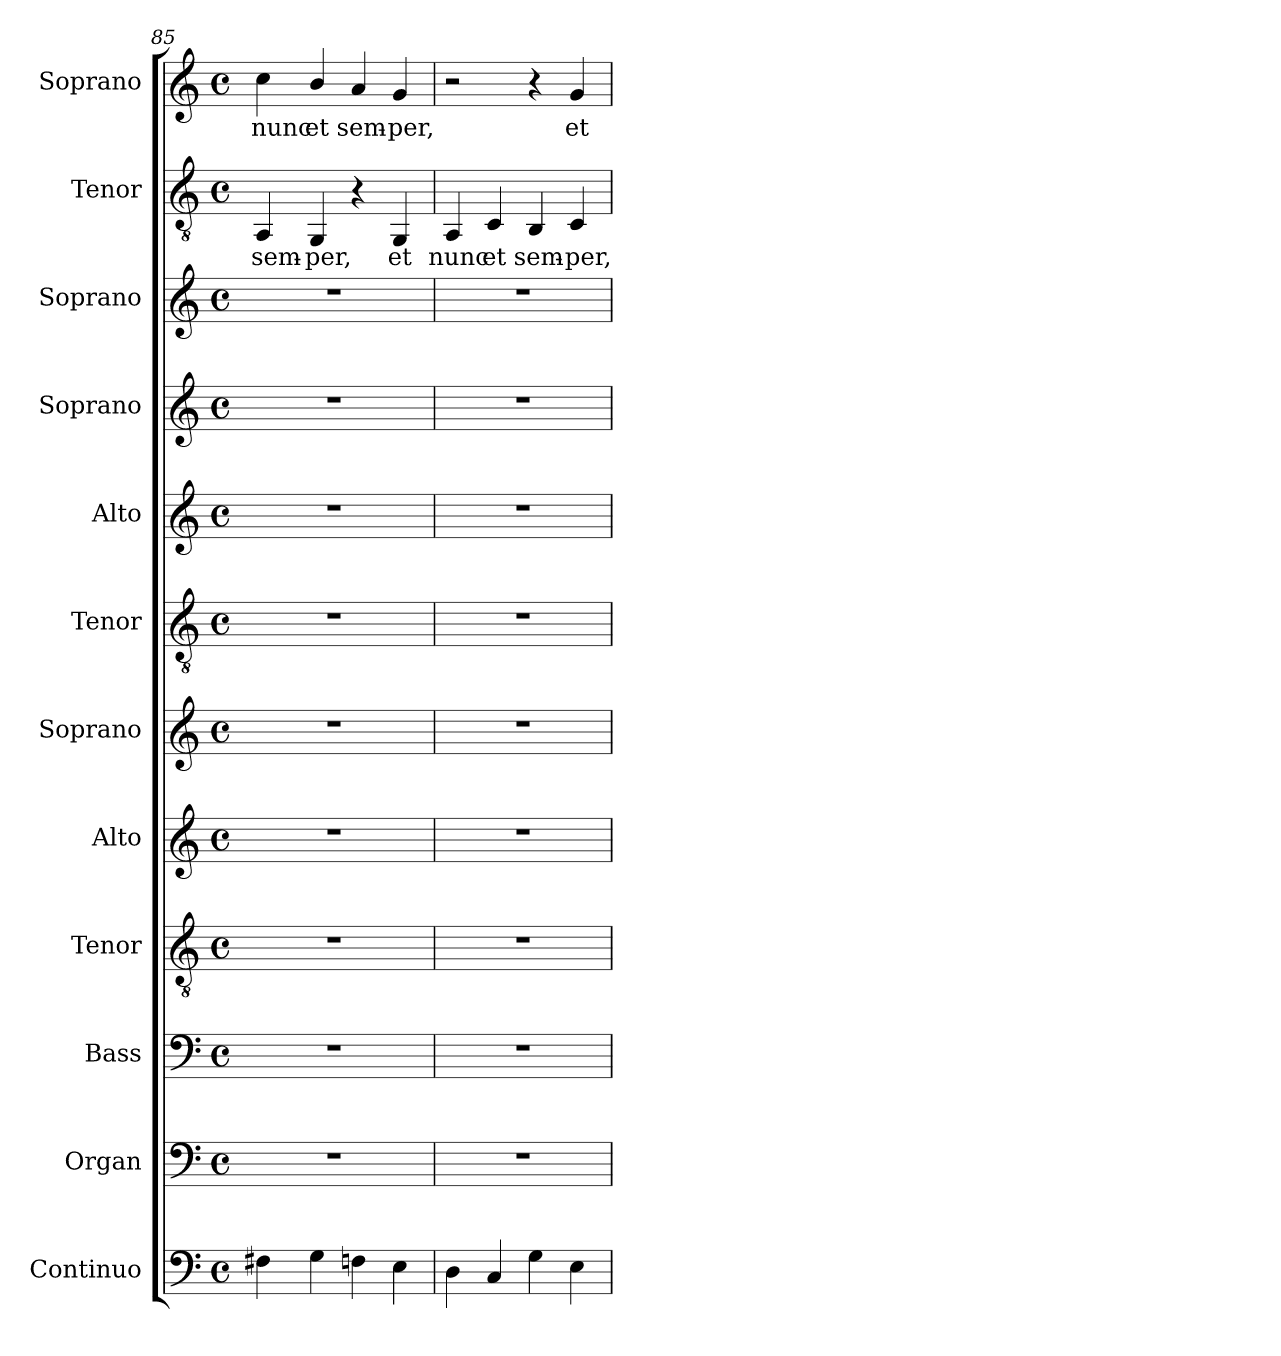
**kern	**kern	**kern	**kern	**kern	**kern	**kern	**kern	**kern	**kern	**kern	**text	**kern	**text
*part12	*part11	*part10	*part9	*part8	*part7	*part6	*part5	*part4	*part3	*part2	*part2	*part1	*part1
*staff12	*staff11	*staff10	*staff9	*staff8	*staff7	*staff6	*staff5	*staff4	*staff3	*staff2	*staff2	*staff1	*staff1
*I"Continuo	*I"Organ	*I"Bass	*I"Tenor	*I"Alto	*I"Soprano	*I"Tenor	*I"Alto	*I"Soprano	*I"Soprano	*I"Tenor	*	*I"Soprano	*
*I'Cont.	*I'Org.	*I'B.	*I'T.	*I'A.	*I'S.	*I'T.	*I'A.	*I'S.	*I'S.	*I'T.	*	*I'S.	*
*clefF4	*clefF4	*clefF4	*clefGv2	*clefG2	*clefG2	*clefGv2	*clefG2	*clefG2	*clefG2	*clefGv2	*	*clefG2	*
*	*	*	*ITrd7c12	*	*	*ITrd7c12	*	*	*	*	*	*	*
*k[]	*k[]	*k[]	*k[]	*k[]	*k[]	*k[]	*k[]	*k[]	*k[]	*k[]	*	*k[]	*
*C:	*C:	*C:	*C:	*C:	*C:	*C:	*C:	*C:	*C:	*C:	*	*C:	*
*M4/4	*M4/4	*M4/4	*M4/4	*M4/4	*M4/4	*M4/4	*M4/4	*M4/4	*M4/4	*M4/4	*	*M4/4	*
*met(c)	*met(c)	*met(c)	*met(c)	*met(c)	*met(c)	*met(c)	*met(c)	*met(c)	*met(c)	*met(c)	*	*met(c)	*
=85	=85	=85	=85	=85	=85	=85	=85	=85	=85	=85	=85	=85	=85
!	!	!	!	!	!	!	!	!	!	!	!LO:LY:b:color=#000000	!	!
!	!	!	!	!	!	!	!	!	!	!	!	!	!LO:LY:b:color=#000000
4F#Xi\	1r	1r	1r	1r	1r	1r	1r	1r	1r	4AAi/	sem-	4cci\	nunc
!	!	!	!	!	!	!	!	!	!	!	!LO:LY:b:color=#000000	!	!
!	!	!	!	!	!	!	!	!	!	!	!	!	!LO:LY:b:color=#000000
4Gi\	.	.	.	.	.	.	.	.	.	4GGi/	-per,	4bi/	et
!	!	!	!	!	!	!	!	!	!	!	!	!	!LO:LY:b:color=#000000
4Fi\	.	.	.	.	.	.	.	.	.	4r	.	4ai/	sem-
!	!	!	!	!	!	!	!	!	!	!	!LO:LY:b:color=#000000	!	!
!	!	!	!	!	!	!	!	!	!	!	!	!	!LO:LY:b:color=#000000
4Ei\	.	.	.	.	.	.	.	.	.	4GGi/	et	4gi/	-per,
=86	=86	=86	=86	=86	=86	=86	=86	=86	=86	=86	=86	=86	=86
!	!	!	!	!	!	!	!	!	!	!	!LO:LY:b:color=#000000	!	!
4Di\	1r	1r	1r	1r	1r	1r	1r	1r	1r	4AAi/	nunc	2r	.
!	!	!	!	!	!	!	!	!	!	!	!LO:LY:b:color=#000000	!	!
4Ci/	.	.	.	.	.	.	.	.	.	4Ci/	et	.	.
!	!	!	!	!	!	!	!	!	!	!	!LO:LY:b:color=#000000	!	!
4Gi\	.	.	.	.	.	.	.	.	.	4BBi/	sem-	4r	.
!	!	!	!	!	!	!	!	!	!	!	!LO:LY:b:color=#000000	!	!
!	!	!	!	!	!	!	!	!	!	!	!	!	!LO:LY:b:color=#000000
4Ei\	.	.	.	.	.	.	.	.	.	4Ci/	-per,	4gi/	et
=	=	=	=	=	=	=	=	=	=	=	=	=	=
*-	*-	*-	*-	*-	*-	*-	*-	*-	*-	*-	*-	*-	*-
